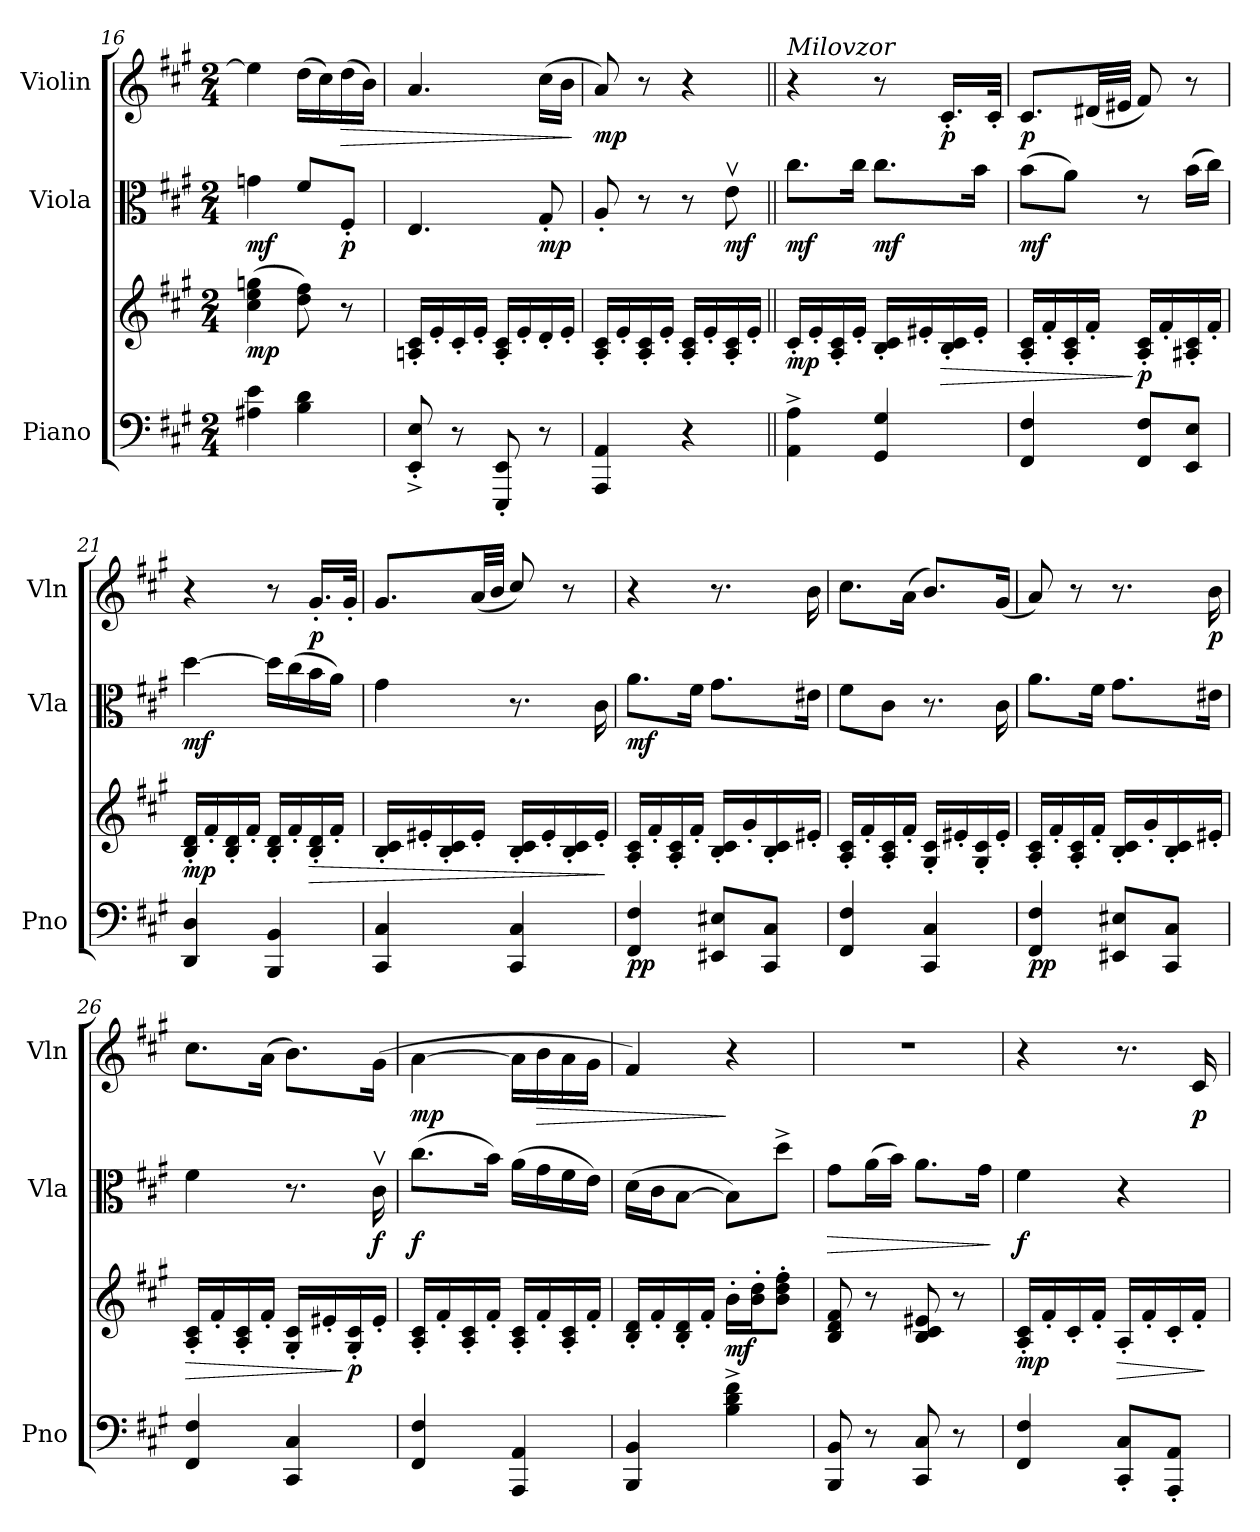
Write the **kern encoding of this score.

**kern	**kern	**dynam	**kern	**dynam	**kern	**dynam
*part3	*part3	*part3	*part2	*part2	*part1	*part1
*staff4	*staff3	*staff3/4	*staff2	*staff2	*staff1	*staff1
*I"Piano	*	*	*I"Viola	*	*I"Violin	*
*I'Pno	*	*	*I'Vla	*	*I'Vln	*
*clefF4	*clefG2	*	*clefC3	*	*clefG2	*
*k[f#c#g#]	*k[f#c#g#]	*	*k[f#c#g#]	*	*k[f#c#g#]	*
*M2/4	*M2/4	*	*M2/4	*	*M2/4	*
=16	=16	=16	=16	=16	=16	=16
!	!	!LO:DY:b	!	!LO:DY:b	!	!
4A#X\ 4e\	(4cc#\ 4ee\ 4ggn\	mp	4gn\	mf	4ee\]	.
4B\ 4d\	8dd\ 8ff#\)	.	8f#/L	.	(16dd\LL	.
.	.	.	.	.	16cc#\)	.
!	!	!	!	!LO:DY:b	!	!LO:HP:b
.	8r	.	8F#'/J	p	(16dd\	>
.	.	.	.	.	16b\JJ)	.
=17	=17	=17	=17	=17	=17	=17
8EE/'^ 8E/'^	16An/' 16c#/'LL	.	4.E/	.	4.a/	.
.	16e'/	.	.	.	.	.
8r	16c#'/	.	.	.	.	.
.	16e'/JJ	.	.	.	.	.
8EEE/' 8EE/'	16A/' 16c#/'LL	.	.	.	.	.
.	16e'/	.	.	.	.	.
!	!	!	!	!LO:DY:b	!	!
8r	16d'/	.	8G#'/	mp	(16cc#\LL	.
.	16e'/JJ	.	.	.	16b\JJ	.
.	.	.	.	.	.	]
=18	=18	=18	=18	=18	=18	=18
!	!	!	!	!	!	!LO:DY:b
4AAA/ 4AA/	16A/' 16c#/'LL	.	8A'/	.	8a/)	mp
.	16e'/	.	.	.	.	.
.	16A/' 16c#/'	.	8r	.	8r	.
.	16e'/JJ	.	.	.	.	.
4r	16A/' 16c#/'LL	.	8r	.	4r	.
.	16e'/	.	.	.	.	.
!	!	!	!	!LO:DY:b	!	!
.	16A/' 16c#/'	.	8ev\	mf	.	.
.	16e'/JJ	.	.	.	.	.
!!LO:LB:g=z
=19||	=19||	=19||	=19||	=19||	=19||	=19||
!	!	!	!	!	!LO:TX:a:i:t=Milovzor	!
!	!	!LO:DY:b	!	!LO:DY:b	!	!
4AA\^ 4A\^	16c#'/LL	mp	8.cc#\L	mf	4r	.
.	16e'/	.	.	.	.	.
.	16A/' 16c#/'	.	.	.	.	.
.	16e'/JJ	.	16cc#\Jk	.	.	.
!	!	!	!	!LO:DY:b	!	!
4GG#/ 4G#/	16B/' 16c#/'LL	.	8.cc#\L	mf	8r	.
.	16e#X'/	.	.	.	.	.
!	!	!LO:HP:b	!	!	!	!LO:DY:b
.	16B/' 16c#/'	>	.	.	16.c#'/LL	p
.	16e#'/JJ	.	16b\Jk	.	.	.
.	.	.	.	.	32c#'/JJk	.
=20	=20	=20	=20	=20	=20	=20
!	!	!	!	!LO:DY:b	!	!LO:DY:b
4FF#/ 4F#/	16A/' 16c#/'LL	.	(8b\L	mf	8.c#/L	p
.	16f#'/	.	.	.	.	.
.	16A/' 16c#/'	.	8a\J)	.	.	.
.	16f#'/JJ	.	.	.	(32d#X/LL	.
.	.	.	.	.	32e#X/JJJ	.
!	!	!LO:DY:n=1:b	!	!	!	!
8FF#/ 8F#/L	16A/' 16c#/'LL	] p	8r	.	8f#/)	.
.	16f#'/	.	.	.	.	.
8EE/ 8E/J	16A#X/' 16c#/'	.	(16b\LL	.	8r	.
.	16f#'/JJ	.	16cc#\JJ)	.	.	.
=21	=21	=21	=21	=21	=21	=21
!	!	!LO:DY:b	!	!LO:DY:b	!	!
4DD/ 4D/	16B/' 16d/'LL	mp	[4dd\	mf	4r	.
.	16f#'/	.	.	.	.	.
.	16B/' 16d/'	.	.	.	.	.
.	16f#'/JJ	.	.	.	.	.
4BBB/ 4BB/	16B/' 16d/'LL	.	16dd\LL]	.	8r	.
.	16f#'/	.	(16cc#\	.	.	.
!	!	!LO:HP:b	!	!	!	!LO:DY:b
.	16B/' 16d/'	>	16b\	.	16.g#'/LL	p
.	16f#'/JJ	.	16a\JJ)	.	.	.
.	.	.	.	.	32g#'/JJk	.
=22	=22	=22	=22	=22	=22	=22
4CC#/ 4C#/	16B/' 16c#/'LL	.	4g#\	.	8.g#/L	.
.	16e#X'/	.	.	.	.	.
.	16B/' 16c#/'	.	.	.	.	.
.	16e#'/JJ	.	.	.	(32a/LL	.
.	.	.	.	.	32b/JJJ	.
4CC#/ 4C#/	16B/' 16c#/'LL	.	8.r	.	8cc#/)	.
.	16e#'/	.	.	.	.	.
.	16B/' 16c#/'	.	.	.	8r	.
.	16e#'/JJ	.	16c#\	.	.	.
.	.	]	.	.	.	.
=23	=23	=23	=23	=23	=23	=23
!	!	!LO:DY:b=2	!	!	!	!
!	!	!LO:DY:n=1:b	!	!LO:DY:b	!	!
4FF#/ 4F#/	16A/' 16c#/'LL	p p	8.a\L	mf	4r	.
.	16f#'/	.	.	.	.	.
.	16A/' 16c#/'	.	.	.	.	.
.	16f#'/JJ	.	16f#\Jk	.	.	.
8EE#X/ 8E#X/L	16B/' 16c#/'LL	.	8.g#\L	.	8.r	.
.	16g#'/	.	.	.	.	.
8CC#/ 8C#/J	16B/' 16c#/'	.	.	.	.	.
.	16e#X'/JJ	.	16e#X\Jk	.	16b\	.
=24	=24	=24	=24	=24	=24	=24
4FF#/ 4F#/	16A/' 16c#/'LL	.	8f#\L	.	8.cc#\L	.
.	16f#'/	.	.	.	.	.
.	16A/' 16c#/'	.	8c#\J	.	.	.
.	16f#'/JJ	.	.	.	(16a\Jk	.
4CC#/ 4C#/	16G#/' 16c#/'LL	.	8.r	.	8.b/L)	.
.	16e#X'/	.	.	.	.	.
.	16G#/' 16c#/'	.	.	.	.	.
.	16e#'/JJ	.	16c#\	.	(16g#/Jk	.
!!LO:PB:g=z
=25	=25	=25	=25	=25	=25	=25
!	!	!LO:DY:b=2	!	!	!	!
!	!	!LO:DY:n=1:b	!	!LO:DY:b	!	!
4FF#/ 4F#/	16A/' 16c#/'LL	p p	8.a\L	other-dynamics	8a/)	.
.	16f#'/	.	.	.	.	.
.	16A/' 16c#/'	.	.	.	8r	.
.	16f#'/JJ	.	16f#\Jk	.	.	.
8EE#X/ 8E#X/L	16B/' 16c#/'LL	.	8.g#\L	.	8.r	.
.	16g#'/	.	.	.	.	.
8CC#/ 8C#/J	16B/' 16c#/'	.	.	.	.	.
!	!	!	!	!	!	!LO:DY:b
.	16e#X'/JJ	.	16e#X\Jk	.	16b\	p
=26	=26	=26	=26	=26	=26	=26
!	!	!LO:HP:b	!	!	!	!
4FF#/ 4F#/	16A/' 16c#/'LL	>	4f#\	.	8.cc#\L	.
.	16f#'/	.	.	.	.	.
.	16A/' 16c#/'	.	.	.	.	.
.	16f#'/JJ	.	.	.	(16a\Jk	.
4CC#/ 4C#/	16G#/' 16c#/'LL	.	8.r	.	8.b\L)	.
.	16e#X'/	.	.	.	.	.
!	!	!LO:DY:n=1:b	!	!	!	!
.	16G#/' 16c#/'	] p	.	.	.	.
!	!	!	!	!LO:DY:b	!	!
.	16e#'/JJ	.	16c#v\	f	(16g#\Jk	.
=27	=27	=27	=27	=27	=27	=27
!	!	!LO:DY:b=2	!	!	!	!
!	!	!LO:DY:n=1:b	!	!LO:DY:b	!	!LO:DY:b
4FF#/ 4F#/	16A/' 16c#/'LL	p mp	(8.cc#\L	f	[4a\	mp
.	16f#'/	.	.	.	.	.
.	16A/' 16c#/'	.	.	.	.	.
.	16f#'/JJ	.	16b\Jk)	.	.	.
4AAA/ 4AA/	16A/' 16c#/'LL	.	(16a\LL	.	16a\LL]	.
!	!	!	!	!	!	!LO:HP:b
.	16f#'/	.	16g#\	.	16b\	>
.	16A/' 16c#/'	.	16f#\	.	16a\	.
.	16f#'/JJ	.	16e\JJ)	.	16g#\JJ	.
=28	=28	=28	=28	=28	=28	=28
4BBB/ 4BB/	16B/' 16d/'LL	.	(16d\LL	.	4f#/)	.
.	16f#'/	.	16c#\J	.	.	.
.	16B/' 16d/'	.	[8B\J	.	.	.
.	16f#'/JJ	.	.	.	.	.
!	!	!LO:DY:b	!	!	!	!
4B\^ 4d\^ 4f#\^	16b'\LL	mf	8B\L])	.	4r	]
.	16b\' 16dd\'J	.	.	.	.	.
.	8b\' 8dd\' 8ff#\'J	.	8dd^\J	.	.	.
=29	=29	=29	=29	=29	=29	=29
!	!	!	!	!LO:HP:b	!	!
8BBB/ 8BB/	8B/ 8d/ 8f#/	.	8g#\L	>	2r	.
8r	8r	.	(16a\L	.	.	.
.	.	.	16b\JJ)	.	.	.
8CC#/ 8C#/	8B/ 8c#/ 8e#X/	.	8.a\L	.	.	.
8r	8r	.	.	.	.	.
.	.	.	16g#\Jk	.	.	.
.	.	.	.	]	.	.
=30	=30	=30	=30	=30	=30	=30
!	!	!LO:DY:b	!	!LO:DY:b	!	!
4FF#/ 4F#/	16A/' 16c#/'LL	mp	4f#\	f	4r	.
.	16f#'/	.	.	.	.	.
.	16c#'/	.	.	.	.	.
.	16f#'/JJ	.	.	.	.	.
!	!	!LO:HP:b	!	!	!	!
8CC#/' 8C#/'L	16A'/LL	>	4r	.	8.r	.
.	16f#'/	.	.	.	.	.
8AAA/' 8AA/'J	16c#'/	.	.	.	.	.
!	!	!	!	!	!	!LO:DY:b
.	16f#'/JJ	.	.	.	16c#/	p
.	.	]	.	.	.	.
=	=	=	=	=	=	=
*-	*-	*-	*-	*-	*-	*-
